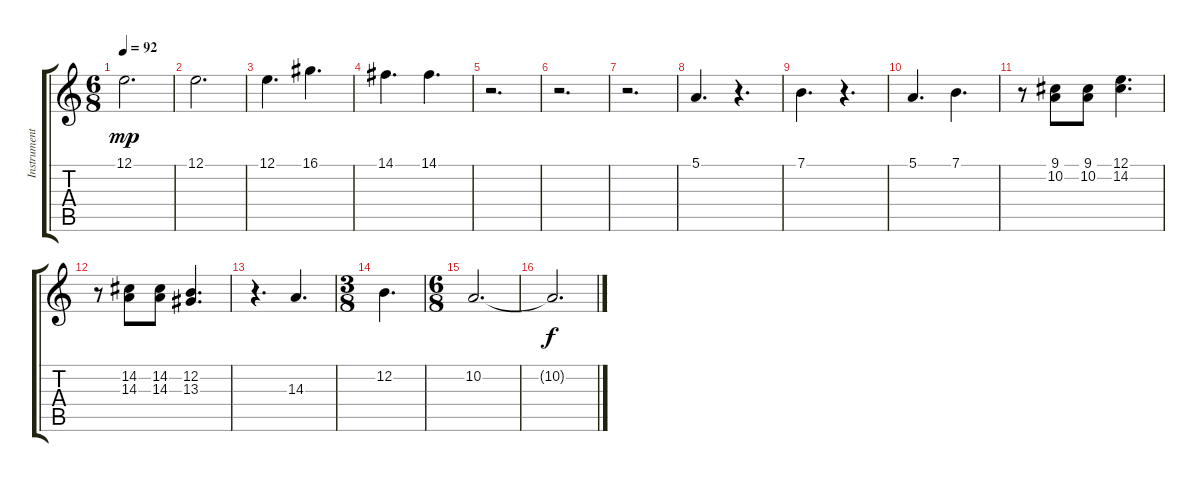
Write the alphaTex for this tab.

\track ("Instrument 4" "Instrument") {instrument ocarina}
\staff {score tabs}
\tuning (E4 B3 G3 D3 A2 E2) {hide}
\ts (6 8)
\tempo 92
\clef g2
\ks c
12.1.2{d dy mp} |
12.1.2{d} |
12.1.4{d} 16.1.4{d} |
14.1.4{d} 14.1.4{d} |
r.2{d} |
r.2{d} |
r.2{d} |
5.1.4{d} r.4{d} |
7.1.4{d} r.4{d} |
5.1.4{d} 7.1.4{d} |
r.8 (9.1 10.2).8 (9.1 10.2).8 (12.1 14.2).4{d} |
r.8 (14.2 14.3).8 (14.2 14.3).8 (12.2 13.3).4{d} |
r.4{d} 14.3.4{d} |
\ts (3 8)
12.2.4{d} |
\ts (6 8)
10.2.2{d} |
10.2{t}.2{d dy f}
